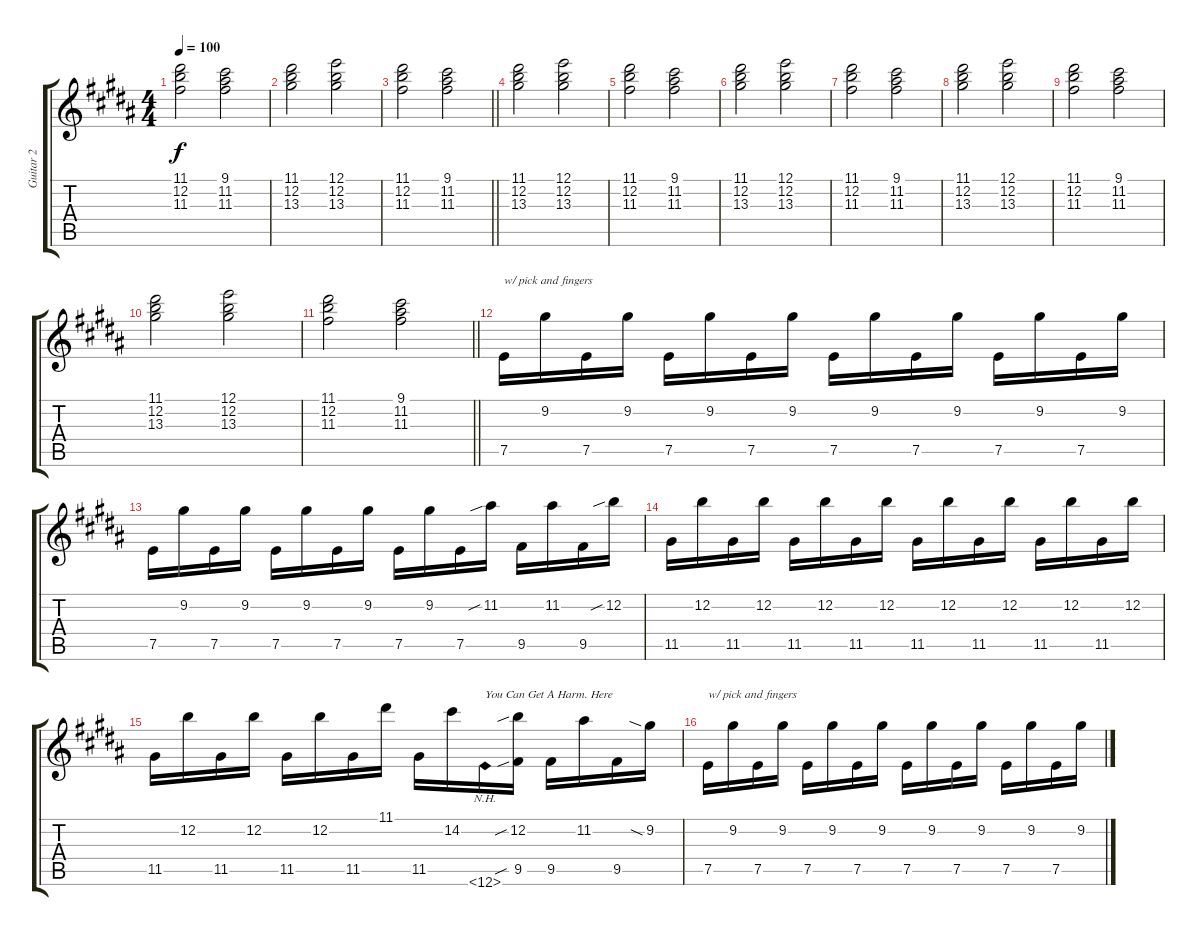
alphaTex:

\track ("Guitar 2" "Guitar 2") {instrument electricguitarclean}
\staff {score tabs}
\tuning (E4 B3 G3 D3 A2 E2) {hide}
\ts (4 4)
\tempo 100
\clef g2
\ks b
(11.1 12.2 11.3).2{dy f} (9.1 11.2 11.3).2 |
(11.1 12.2 13.3).2 (12.1 12.2 13.3).2 |
\barLineRight lightlight
(11.1 12.2 11.3).2 (9.1 11.2 11.3).2 |
(11.1 12.2 13.3).2 (12.1 12.2 13.3).2 |
(11.1 12.2 11.3).2 (9.1 11.2 11.3).2 |
(11.1 12.2 13.3).2 (12.1 12.2 13.3).2 |
(11.1 12.2 11.3).2 (9.1 11.2 11.3).2 |
(11.1 12.2 13.3).2 (12.1 12.2 13.3).2 |
(11.1 12.2 11.3).2 (9.1 11.2 11.3).2 |
(11.1 12.2 13.3).2 (12.1 12.2 13.3).2 |
\barLineRight lightlight
(11.1 12.2 11.3).2 (9.1 11.2 11.3).2 |
7.5.16{txt "w/ pick and fingers"} 9.2.16 7.5.16 9.2.16 7.5.16 9.2.16 7.5.16 9.2.16 7.5.16 9.2.16 7.5.16 9.2.16 7.5.16 9.2.16 7.5.16 9.2.16 |
7.5.16 9.2.16 7.5.16 9.2.16 7.5.16 9.2.16 7.5.16 9.2.16 7.5.16 9.2.16 7.5.16 11.2{sib}.16 9.5.16 11.2.16 9.5.16 12.2{sib}.16 |
11.5.16 12.2.16 11.5.16 12.2.16 11.5.16 12.2.16 11.5.16 12.2.16 11.5.16 12.2.16 11.5.16 12.2.16 11.5.16 12.2.16 11.5.16 12.2.16 |
11.5.16 12.2.16 11.5.16 12.2.16 11.5.16 12.2.16 11.5.16 11.1.16 11.5.16 14.2.16 12.6{nh}.16{txt "You Can Get A Harm. Here"} (12.2{sib} 9.5{sib}).16 9.5.16 11.2.16 9.5.16 9.2{sia}.16 |
7.5.16{txt "w/ pick and fingers"} 9.2.16 7.5.16 9.2.16 7.5.16 9.2.16 7.5.16 9.2.16 7.5.16 9.2.16 7.5.16 9.2.16 7.5.16 9.2.16 7.5.16 9.2.16
